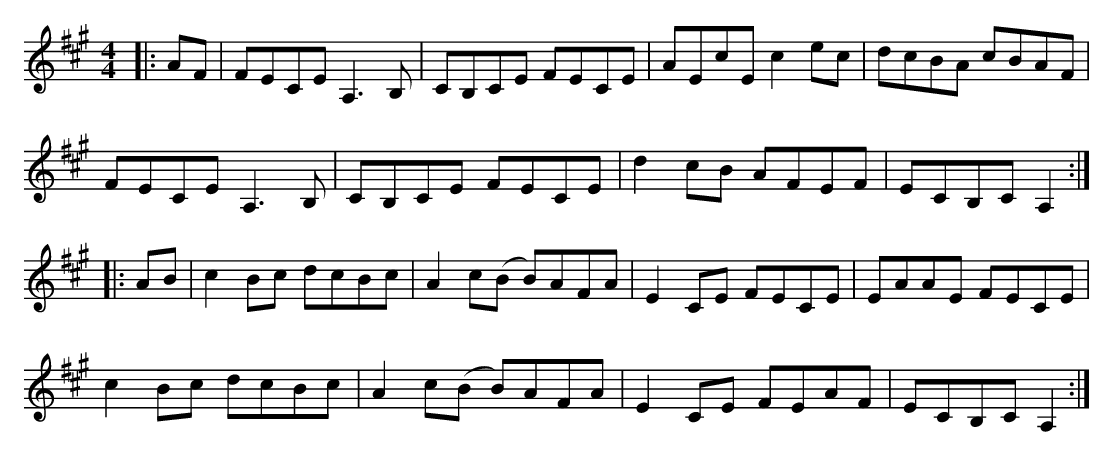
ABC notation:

X:1
M:4/4
K:A
|:AF|FECEA,3B,|CB,CE FECE|AEcE c2ec|dcBA cBAF|
FECEA,3B,|CB,CE FECE|d2cB AFEF| ECB,C A,2:|
|:AB|c2Bc dcBc|A2c(B B)AFA|E2 CE FECE|EAAE FECE|
c2Bc dcBc|A2c(B B)AFA|E2 CE FEAF| ECB,C A,2:|
